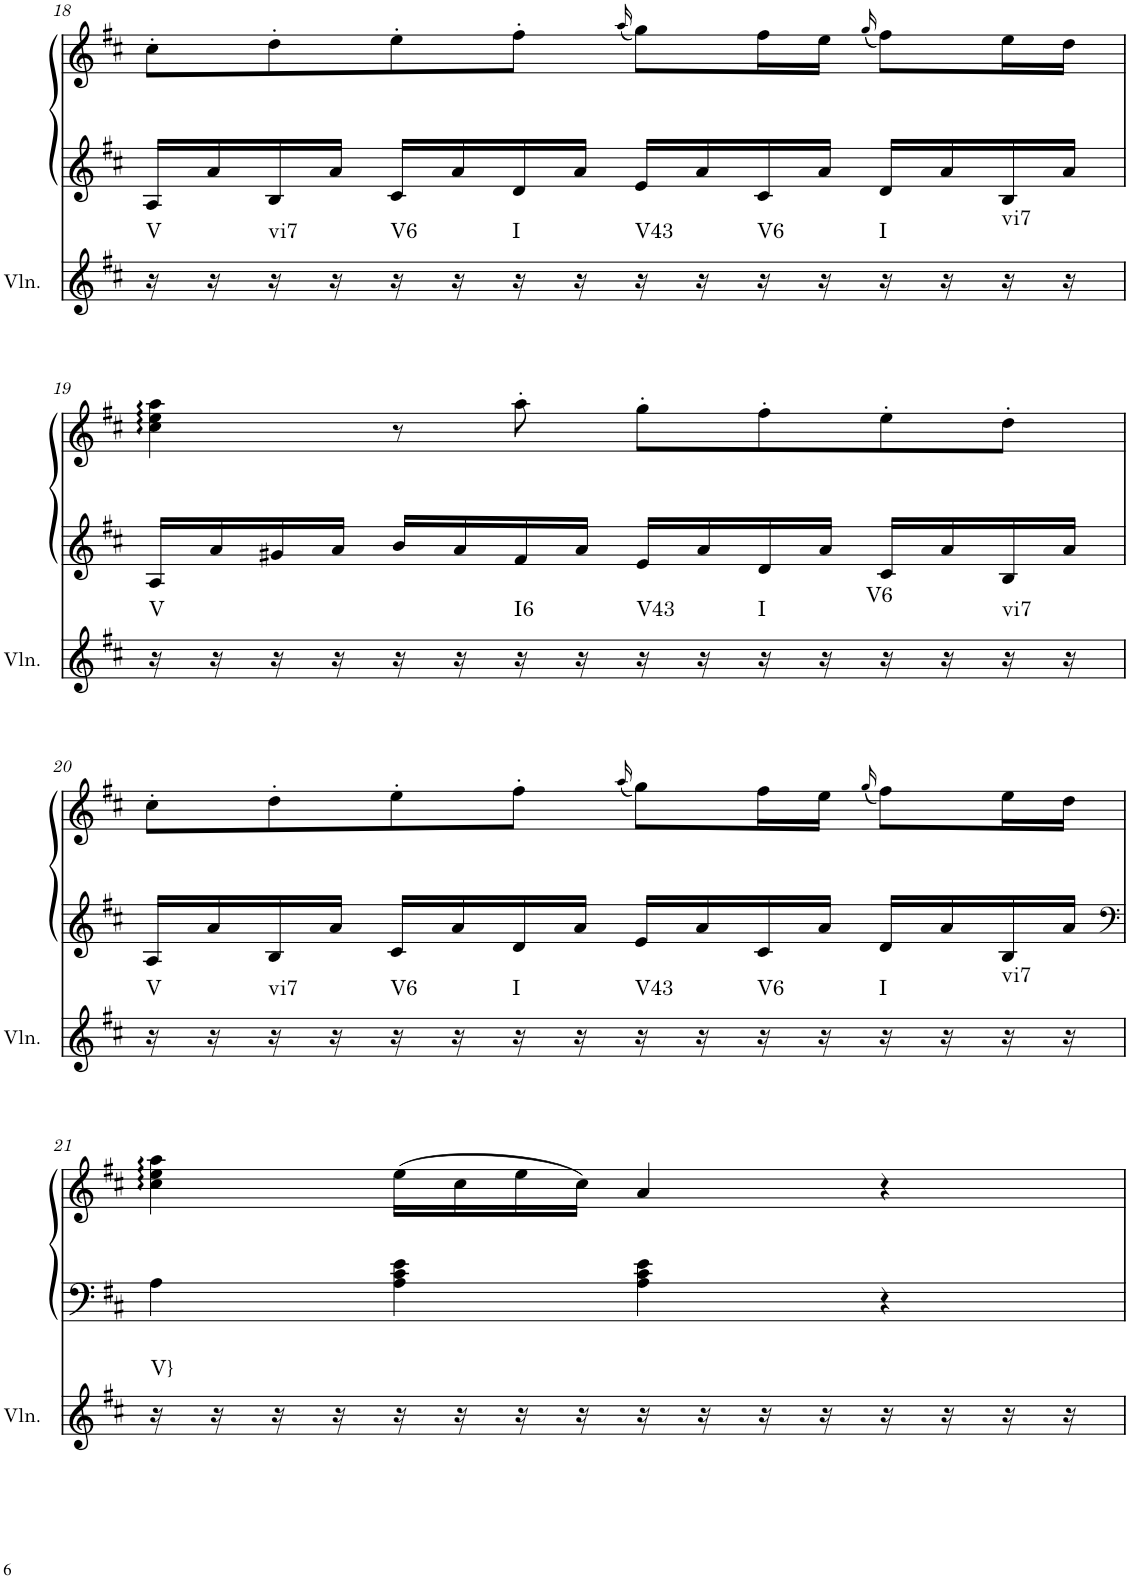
**kern	**harte	**kern	**kern
*part2	*part2	*part1	*part1
*staff3	*	*staff2	*staff1
*I"Violin	*	*I"unbenannt2	*
*I'Vln.	*	*	*
!!LO:PB:g=z
*clefG2	*	*clefG2	*clefG2
*k[f#c#]	*	*k[f#c#]	*k[f#c#]
*M4/4	*	*M4/4	*M4/4
=18	=18	=18	=18
!	!LO:H:kt=V	!	!
16r	N	16A/LL	8cc#'\L
16r	.	16a/	.
!	!LO:H:kt=vi7	!	!
16r	N	16B/	8dd'\
16r	.	16a/JJ	.
!	!LO:H:kt=V6	!	!
16r	N	16c#/LL	8ee'\
16r	.	16a/	.
!	!LO:H:kt=I	!	!
16r	N	16d/	8ff#'\J
16r	.	16a/JJ	.
.	.	.	(16qaa/
!	!LO:H:kt=V43	!	!
16r	N	16e/LL	8gg\L)
16r	.	16a/	.
!	!LO:H:kt=V6	!	!
16r	N	16c#/	16ff#\L
16r	.	16a/JJ	16ee\JJ
.	.	.	(16qgg/
!	!LO:H:kt=I	!	!
16r	N	16d/LL	8ff#\L)
16r	.	16a/	.
!	!LO:H:kt=vi7	!	!
16r	N	16B/	16ee\L
16r	.	16a/JJ	16dd\JJ
!!LO:LB:g=z
=19	=19	=19	=19
!	!LO:H:kt=V	!	!
16r	N	16A/LL	4cc#\ 4ee\ 4aa\
16r	.	16a/	.
16r	.	16g#X/	.
16r	.	16a/JJ	.
16r	.	16b/LL	8r
16r	.	16a/	.
!	!LO:H:kt=I6	!	!
16r	N	16f#/	8aa'\
16r	.	16a/JJ	.
!	!LO:H:kt=V43	!	!
16r	N	16e/LL	8gg'\L
16r	.	16a/	.
!	!LO:H:kt=I	!	!
16r	N	16d/	8ff#'\
16r	.	16a/JJ	.
!	!LO:H:kt=V6	!	!
16r	N	16c#/LL	8ee'\
16r	.	16a/	.
!	!LO:H:kt=vi7	!	!
16r	N	16B/	8dd'\J
16r	.	16a/JJ	.
!!LO:LB:g=z
=20	=20	=20	=20
!	!LO:H:kt=V	!	!
16r	N	16A/LL	8cc#'\L
16r	.	16a/	.
!	!LO:H:kt=vi7	!	!
16r	N	16B/	8dd'\
16r	.	16a/JJ	.
!	!LO:H:kt=V6	!	!
16r	N	16c#/LL	8ee'\
16r	.	16a/	.
!	!LO:H:kt=I	!	!
16r	N	16d/	8ff#'\J
16r	.	16a/JJ	.
.	.	.	(16qaa/
!	!LO:H:kt=V43	!	!
16r	N	16e/LL	8gg\L)
16r	.	16a/	.
!	!LO:H:kt=V6	!	!
16r	N	16c#/	16ff#\L
16r	.	16a/JJ	16ee\JJ
.	.	.	(16qgg/
!	!LO:H:kt=I	!	!
16r	N	16d/LL	8ff#\L)
16r	.	16a/	.
!	!LO:H:kt=vi7	!	!
16r	N	16B/	16ee\L
16r	.	16a/JJ	16dd\JJ
!!LO:LB:g=z
=21	=21	=21	=21
*	*	*clefF4	*
!	!LO:H:kt=V}	!	!
16r	N	4A\	4cc#\ 4ee\ 4aa\
16r	.	.	.
16r	.	.	.
16r	.	.	.
16r	.	4A\ 4c#\ 4e\	(16ee\LL
16r	.	.	16cc#\
16r	.	.	16ee\
16r	.	.	16cc#\JJ)
16r	.	4A\ 4c#\ 4e\	4a/
16r	.	.	.
16r	.	.	.
16r	.	.	.
16r	.	4r	4r
16r	.	.	.
16r	.	.	.
16r	.	.	.
=	=	=	=
*-	*-	*-	*-
